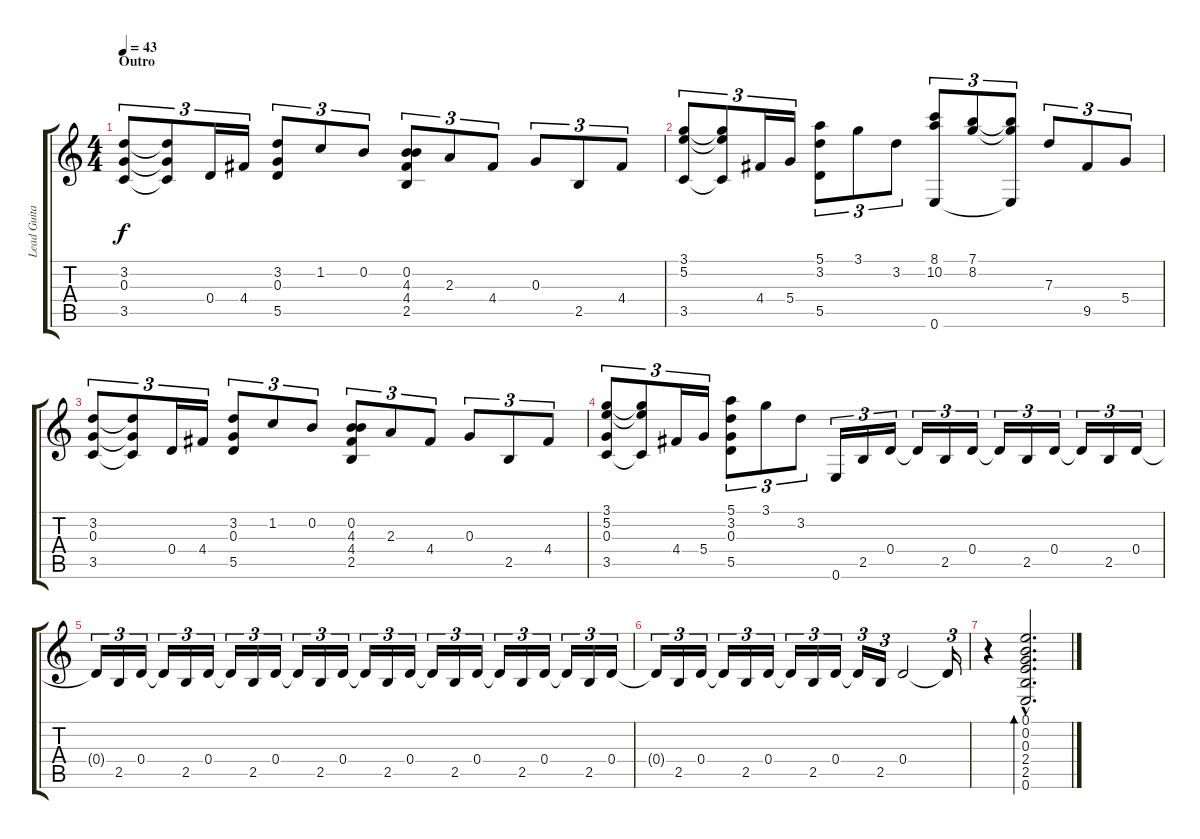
\track ("Lead Guitar" "Lead Guita") {instrument acousticguitarnylon}
\staff {score tabs}
\tuning (E4 B3 G3 D3 A2 E2) {hide}
\ts (4 4)
\section ("" "Outro")
\tempo 43
\clef g2
\ks c
(3.2 0.3 3.5).8{tu (3 2) dy f} (3.2{t} 0.3{t} 3.5{t}).8{tu (3 2)} 0.4.16{tu (3 2)} 4.4.16{tu (3 2)} (3.2 0.3 5.5).8{tu (3 2)} 1.2.8{tu (3 2)} 0.2.8{tu (3 2)} (0.2 4.3 4.4 2.5).8{tu (3 2)} 2.3.8{tu (3 2)} 4.4.8{tu (3 2)} 0.3.8{tu (3 2)} 2.5.8{tu (3 2)} 4.4.8{tu (3 2)} |
(3.1 5.2 3.5).8{tu (3 2)} (3.1{t} 5.2{t} 3.5{t}).8{tu (3 2)} 4.4.16{tu (3 2)} 5.4.16{tu (3 2)} (5.1 3.2 5.5).8{tu (3 2)} 3.1.8{tu (3 2)} 3.2.8{tu (3 2)} (8.1 10.2 0.6).8{tu (3 2)} (7.1 8.2).8{tu (3 2)} (7.1{t} 8.2{t} 0.6{t}).8{tu (3 2)} 7.3.8{tu (3 2)} 9.5.8{tu (3 2)} 5.4.8{tu (3 2)} |
(3.2 0.3 3.5).8{tu (3 2)} (3.2{t} 0.3{t} 3.5{t}).8{tu (3 2)} 0.4.16{tu (3 2)} 4.4.16{tu (3 2)} (3.2 0.3 5.5).8{tu (3 2)} 1.2.8{tu (3 2)} 0.2.8{tu (3 2)} (0.2 4.3 4.4 2.5).8{tu (3 2)} 2.3.8{tu (3 2)} 4.4.8{tu (3 2)} 0.3.8{tu (3 2)} 2.5.8{tu (3 2)} 4.4.8{tu (3 2)} |
(3.1 5.2 0.3 3.5).8{tu (3 2)} (3.1{t} 5.2{t} 3.5{t}).8{tu (3 2)} 4.4.16{tu (3 2)} 5.4.16{tu (3 2)} (5.1 3.2 0.3 5.5).8{tu (3 2)} 3.1.8{tu (3 2)} 3.2.8{tu (3 2)} 0.6.16{tu (3 2)} 2.5.16{tu (3 2)} 0.4.16{tu (3 2)} 0.4{t}.16{tu (3 2)} 2.5.16{tu (3 2)} 0.4.16{tu (3 2)} 0.4{t}.16{tu (3 2)} 2.5.16{tu (3 2)} 0.4.16{tu (3 2)} 0.4{t}.16{tu (3 2)} 2.5.16{tu (3 2)} 0.4.16{tu (3 2)} |
0.4{t}.16{tu (3 2)} 2.5.16{tu (3 2)} 0.4.16{tu (3 2)} 0.4{t}.16{tu (3 2)} 2.5.16{tu (3 2)} 0.4.16{tu (3 2)} 0.4{t}.16{tu (3 2)} 2.5.16{tu (3 2)} 0.4.16{tu (3 2)} 0.4{t}.16{tu (3 2)} 2.5.16{tu (3 2)} 0.4.16{tu (3 2)} 0.4{t}.16{tu (3 2)} 2.5.16{tu (3 2)} 0.4.16{tu (3 2)} 0.4{t}.16{tu (3 2)} 2.5.16{tu (3 2)} 0.4.16{tu (3 2)} 0.4{t}.16{tu (3 2)} 2.5.16{tu (3 2)} 0.4.16{tu (3 2)} 0.4{t}.16{tu (3 2)} 2.5.16{tu (3 2)} 0.4.16{tu (3 2)} |
0.4{t}.16{tu (3 2)} 2.5.16{tu (3 2)} 0.4.16{tu (3 2)} 0.4{t}.16{tu (3 2)} 2.5.16{tu (3 2)} 0.4.16{tu (3 2)} 0.4{t}.16{tu (3 2)} 2.5.16{tu (3 2)} 0.4.16{tu (3 2)} 0.4{t}.16{tu (3 2)} 2.5.16{tu (3 2)} 0.4.2 0.4{t}.16{tu (3 2)} |
r.4 (0.1{hac} 0.2{hac} 0.3{hac} 2.4{hac} 2.5{hac} 0.6{hac}).2{d bd 120}
